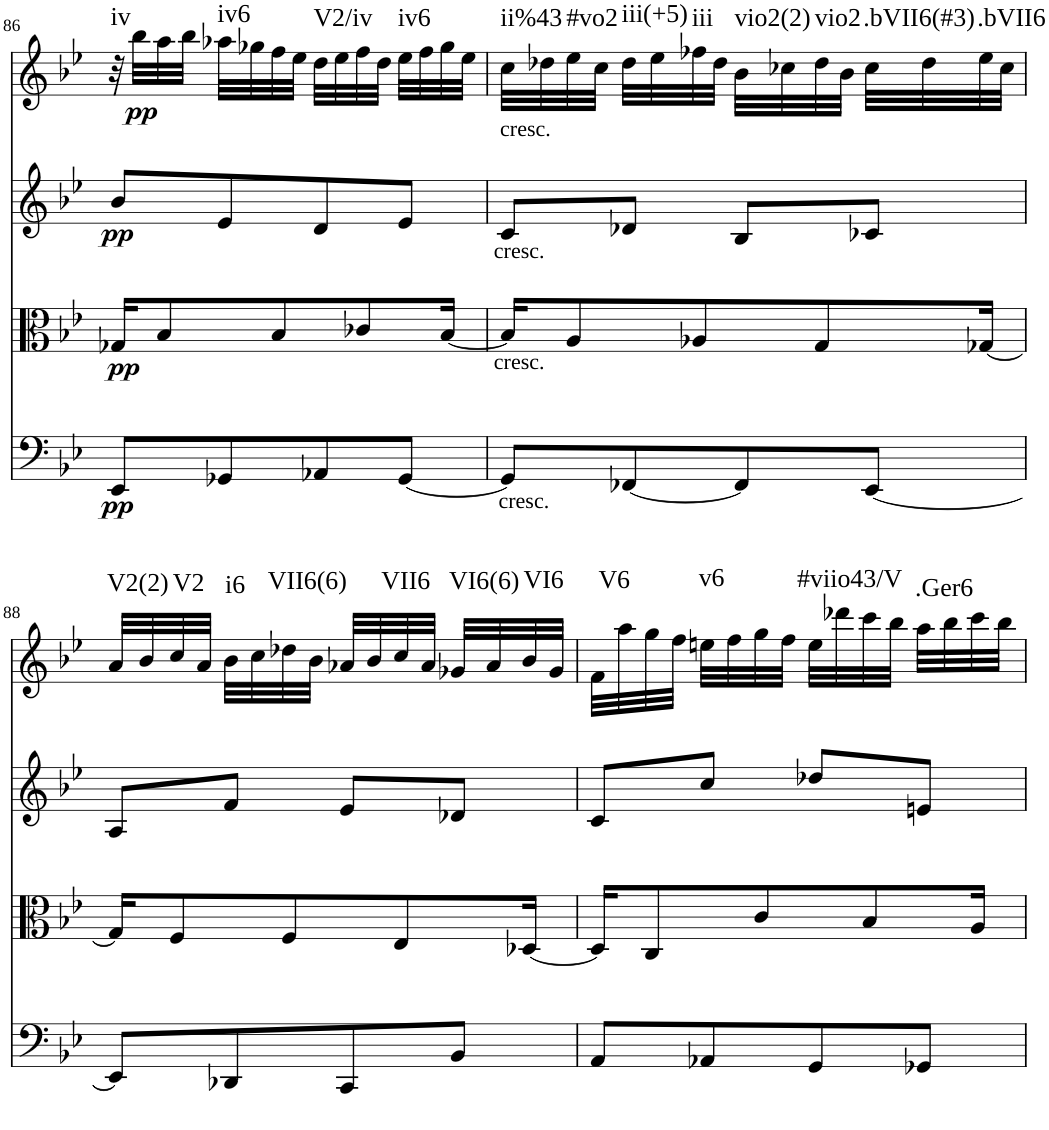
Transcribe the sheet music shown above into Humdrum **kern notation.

**kern	**dynam	**kern	**dynam	**kern	**dynam	**kern	**dynam	**harte
*part4	*part4	*part3	*part3	*part2	*part2	*part1	*part1	*part1
*staff4	*staff4	*staff3	*staff3	*staff2	*staff2	*staff1	*staff1	*
*I"Violoncello	*	*I"Viola	*	*I"Violin II	*	*I"Violin I	*	*
!!LO:PB:g=z
*clefF4	*	*clefC3	*	*clefG2	*	*clefG2	*	*
*k[b-e-]	*	*k[b-e-]	*	*k[b-e-]	*	*k[b-e-]	*	*
*M2/4	*	*M2/4	*	*M2/4	*	*M2/4	*	*
=86	=86	=86	=86	=86	=86	=86	=86	=86
!	!LO:DY:b	!	!LO:DY:b	!	!LO:DY:b	!	!	!LO:H:kt=iv
8EE-/L	pp	16G-X/KL	pp	8b-/L	pp	32r	.	N
!	!	!	!	!	!	!	!LO:DY:b	!
.	.	.	.	.	.	32bb-\LLL	pp	.
.	.	8B-/	.	.	.	32aa\	.	.
.	.	.	.	.	.	32bb-\JJJ	.	.
!	!	!	!	!	!	!	!	!LO:H:kt=iv6
8GG-X/	.	.	.	8e-/	.	32aa-X\LLL	.	N
.	.	.	.	.	.	32gg-X\	.	.
.	.	8B-/	.	.	.	32ff\	.	.
.	.	.	.	.	.	32ee-\JJJ	.	.
!	!	!	!	!	!	!	!	!LO:H:kt=V2/iv
8AA-X/	.	.	.	8d/	.	32dd\LLL	.	N
.	.	.	.	.	.	32ee-\	.	.
.	.	8c-X/	.	.	.	32ff\	.	.
.	.	.	.	.	.	32dd\JJJ	.	.
!	!	!	!	!	!	!	!	!LO:H:kt=iv6
[8GG-/J	.	.	.	8e-/J	.	32ee-\LLL	.	N
.	.	.	.	.	.	32ff\	.	.
.	.	[16B-/Jk	.	.	.	32gg-\	.	.
.	.	.	.	.	.	32ee-\JJJ	.	.
=87	=87	=87	=87	=87	=87	=87	=87	=87
!	!	!	!	!	!	!LO:TX:b:t=cresc.	!	!
!	!	!	!	!LO:TX:b:t=cresc.	!	!	!	!
!	!	!LO:TX:b:t=cresc.	!	!	!	!	!	!
!LO:TX:b:t=cresc.	!	!	!	!	!	!	!	!LO:H:kt=ii%43
8GG-/L]	.	16B-/KL]	.	8c/L	.	32cc\LLL	.	N
.	.	.	.	.	.	32dd-X\	.	.
!	!	!	!	!	!	!	!	!LO:H:kt=#vo2
.	.	8A/	.	.	.	32ee-\	.	N
.	.	.	.	.	.	32cc\JJJ	.	.
!	!	!	!	!	!	!	!	!LO:H:kt=iii(+5)
[8FF-X/	.	.	.	8d-X/J	.	32dd-\LLL	.	N
.	.	.	.	.	.	32ee-\	.	.
!	!	!	!	!	!	!	!	!LO:H:kt=iii
.	.	8A-X/	.	.	.	32ff-X\	.	N
.	.	.	.	.	.	32dd-\JJJ	.	.
!	!	!	!	!	!	!	!	!LO:H:kt=vio2(2)
8FF-/]	.	.	.	8B-/L	.	32b-\LLL	.	N
.	.	.	.	.	.	32cc-X\	.	.
!	!	!	!	!	!	!	!	!LO:H:kt=vio2
.	.	8G/	.	.	.	32dd-\	.	N
.	.	.	.	.	.	32b-\JJJ	.	.
!	!	!	!	!	!	!	!	!LO:H:kt=.bVII6(#3)
[8EE-/J	.	.	.	8c-X/J	.	32cc-\LLL	.	N
.	.	.	.	.	.	32dd-\	.	.
!	!	!	!	!	!	!	!	!LO:H:kt=.bVII6
.	.	[16G-X/Jk	.	.	.	32ee-\	.	N
.	.	.	.	.	.	32cc-\JJJ	.	.
!!LO:LB:g=z
=88	=88	=88	=88	=88	=88	=88	=88	=88
!	!	!	!	!	!	!	!	!LO:H:kt=V2(2)
8EE-/L]	.	16G-/KL]	.	8A/L	.	32a/LLL	.	N
.	.	.	.	.	.	32b-/	.	.
!	!	!	!	!	!	!	!	!LO:H:kt=V2
.	.	8F/	.	.	.	32cc/	.	N
.	.	.	.	.	.	32a/JJJ	.	.
!	!	!	!	!	!	!	!	!LO:H:kt=i6
8DD-X/	.	.	.	8f/J	.	32b-\LLL	.	N
.	.	.	.	.	.	32cc\	.	.
.	.	8F/	.	.	.	32dd-X\	.	.
.	.	.	.	.	.	32b-\JJJ	.	.
!	!	!	!	!	!	!	!	!LO:H:kt=VII6(6)
8CC/	.	.	.	8e-/L	.	32a-X/LLL	.	N
.	.	.	.	.	.	32b-/	.	.
!	!	!	!	!	!	!	!	!LO:H:kt=VII6
.	.	8E-/	.	.	.	32cc/	.	N
.	.	.	.	.	.	32a-/JJJ	.	.
!	!	!	!	!	!	!	!	!LO:H:kt=VI6(6)
8BB-/J	.	.	.	8d-X/J	.	32g-X/LLL	.	N
.	.	.	.	.	.	32a-/	.	.
!	!	!	!	!	!	!	!	!LO:H:kt=VI6
.	.	[16D-X/Jk	.	.	.	32b-/	.	N
.	.	.	.	.	.	32g-/JJJ	.	.
=89	=89	=89	=89	=89	=89	=89	=89	=89
!	!	!	!	!	!	!	!	!LO:H:kt=V6
8AA/L	.	16D-/KL]	.	8c/L	.	32f\LLL	.	N
.	.	.	.	.	.	32aa\	.	.
.	.	8C/	.	.	.	32gg\	.	.
.	.	.	.	.	.	32ff\JJJ	.	.
!	!	!	!	!	!	!	!	!LO:H:kt=v6
8AA-X/	.	.	.	8cc/J	.	32een\LLL	.	N
.	.	.	.	.	.	32ff\	.	.
.	.	8c/	.	.	.	32gg\	.	.
.	.	.	.	.	.	32ff\JJJ	.	.
!	!	!	!	!	!	!	!	!LO:H:kt=#viio43/V
8GG/	.	.	.	8dd-X/L	.	32ee\LLL	.	N
.	.	.	.	.	.	32ddd-X\	.	.
.	.	8B-/	.	.	.	32ccc\	.	.
.	.	.	.	.	.	32bb-\JJJ	.	.
!	!	!	!	!	!	!	!	!LO:H:kt=.Ger6
8GG-X/J	.	.	.	8en/J	.	32aa\LLL	.	N
.	.	.	.	.	.	32bb-\	.	.
.	.	16A/Jk	.	.	.	32ccc\	.	.
.	.	.	.	.	.	32bb-\JJJ	.	.
=	=	=	=	=	=	=	=	=
*-	*-	*-	*-	*-	*-	*-	*-	*-
